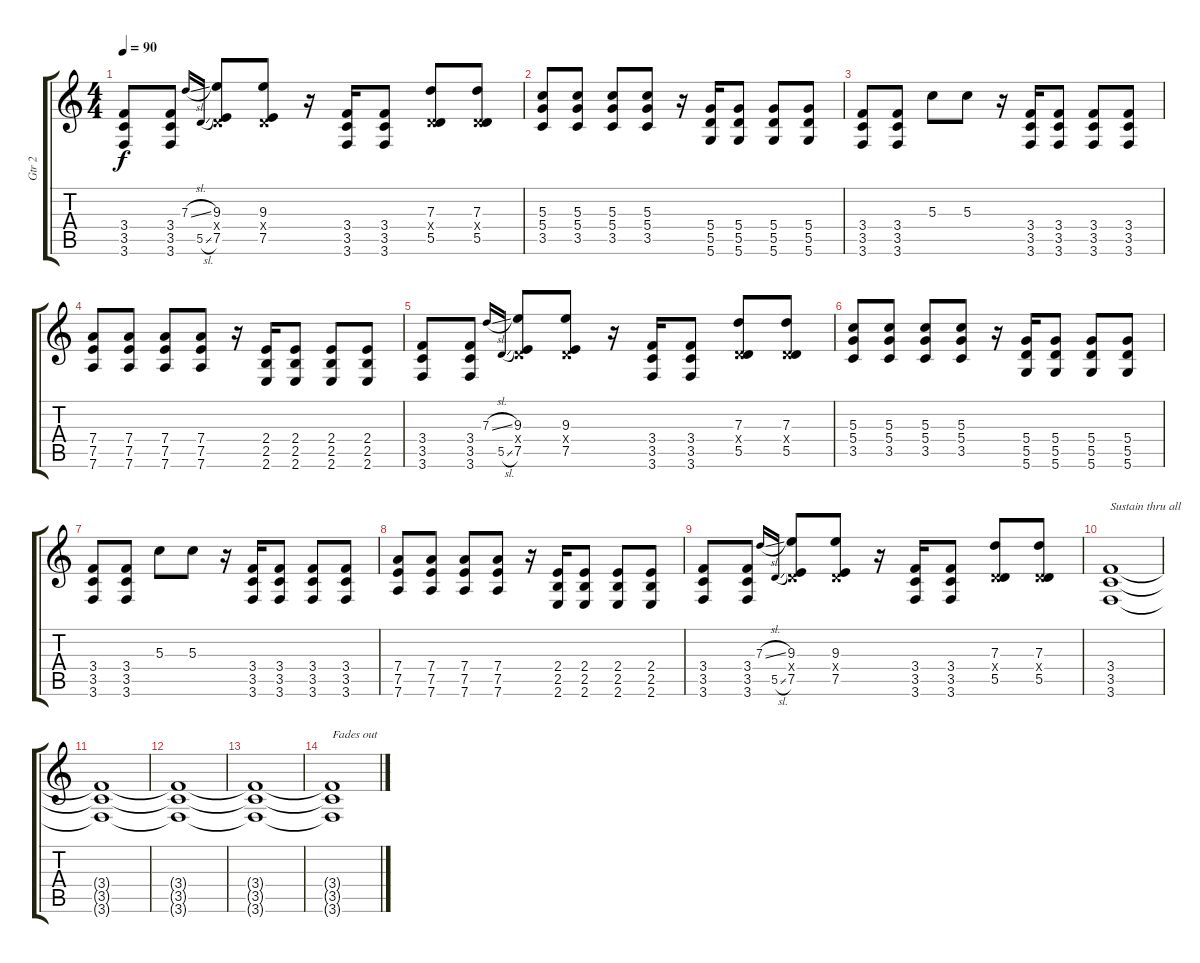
\track ("Gtr 2" "Gtr 2") {instrument distortionguitar}
\staff {score tabs}
\tuning (E4 B3 G3 D3 A2 D2) {hide}
\ts (4 4)
\tempo 90
\clef g2
\ks c
(3.4 3.5 3.6).8{dy f} (3.4 3.5 3.6).8 7.3{sl}.16{gr onbeat} 5.5{sl}.16{gr onbeat} (9.3 0.4{x} 7.5).8 (9.3 0.4{x} 7.5).8 r.16 (3.4 3.5 3.6).16 (3.4 3.5 3.6).8 (7.3 0.4{x} 5.5).8 (7.3 0.4{x} 5.5).8 |
(5.3 5.4 3.5).8 (5.3 5.4 3.5).8 (5.3 5.4 3.5).8 (5.3 5.4 3.5).8 r.16 (5.4 5.5 5.6).16 (5.4 5.5 5.6).8 (5.4 5.5 5.6).8 (5.4 5.5 5.6).8 |
(3.4 3.5 3.6).8 (3.4 3.5 3.6).8 5.3.8 5.3.8 r.16 (3.4 3.5 3.6).16 (3.4 3.5 3.6).8 (3.4 3.5 3.6).8 (3.4 3.5 3.6).8 |
(7.4 7.5 7.6).8 (7.4 7.5 7.6).8 (7.4 7.5 7.6).8 (7.4 7.5 7.6).8 r.16 (2.4 2.5 2.6).16 (2.4 2.5 2.6).8 (2.4 2.5 2.6).8 (2.4 2.5 2.6).8 |
(3.4 3.5 3.6).8 (3.4 3.5 3.6).8 7.3{sl}.16{gr onbeat} 5.5{sl}.16{gr onbeat} (9.3 0.4{x} 7.5).8 (9.3 0.4{x} 7.5).8 r.16 (3.4 3.5 3.6).16 (3.4 3.5 3.6).8 (7.3 0.4{x} 5.5).8 (7.3 0.4{x} 5.5).8 |
(5.3 5.4 3.5).8 (5.3 5.4 3.5).8 (5.3 5.4 3.5).8 (5.3 5.4 3.5).8 r.16 (5.4 5.5 5.6).16 (5.4 5.5 5.6).8 (5.4 5.5 5.6).8 (5.4 5.5 5.6).8 |
(3.4 3.5 3.6).8 (3.4 3.5 3.6).8 5.3.8 5.3.8 r.16 (3.4 3.5 3.6).16 (3.4 3.5 3.6).8 (3.4 3.5 3.6).8 (3.4 3.5 3.6).8 |
(7.4 7.5 7.6).8 (7.4 7.5 7.6).8 (7.4 7.5 7.6).8 (7.4 7.5 7.6).8 r.16 (2.4 2.5 2.6).16 (2.4 2.5 2.6).8 (2.4 2.5 2.6).8 (2.4 2.5 2.6).8 |
(3.4 3.5 3.6).8 (3.4 3.5 3.6).8 7.3{sl}.16{gr onbeat} 5.5{sl}.16{gr onbeat} (9.3 0.4{x} 7.5).8 (9.3 0.4{x} 7.5).8 r.16 (3.4 3.5 3.6).16 (3.4 3.5 3.6).8 (7.3 0.4{x} 5.5).8 (7.3 0.4{x} 5.5).8 |
(3.4 3.5 3.6).1{txt "Sustain thru all"} |
(3.4{t} 3.5{t} 3.6{t}).1 |
(3.4{t} 3.5{t} 3.6{t}).1 |
(3.4{t} 3.5{t} 3.6{t}).1 |
(3.4{t} 3.5{t} 3.6{t}).1{txt "Fades out"}
